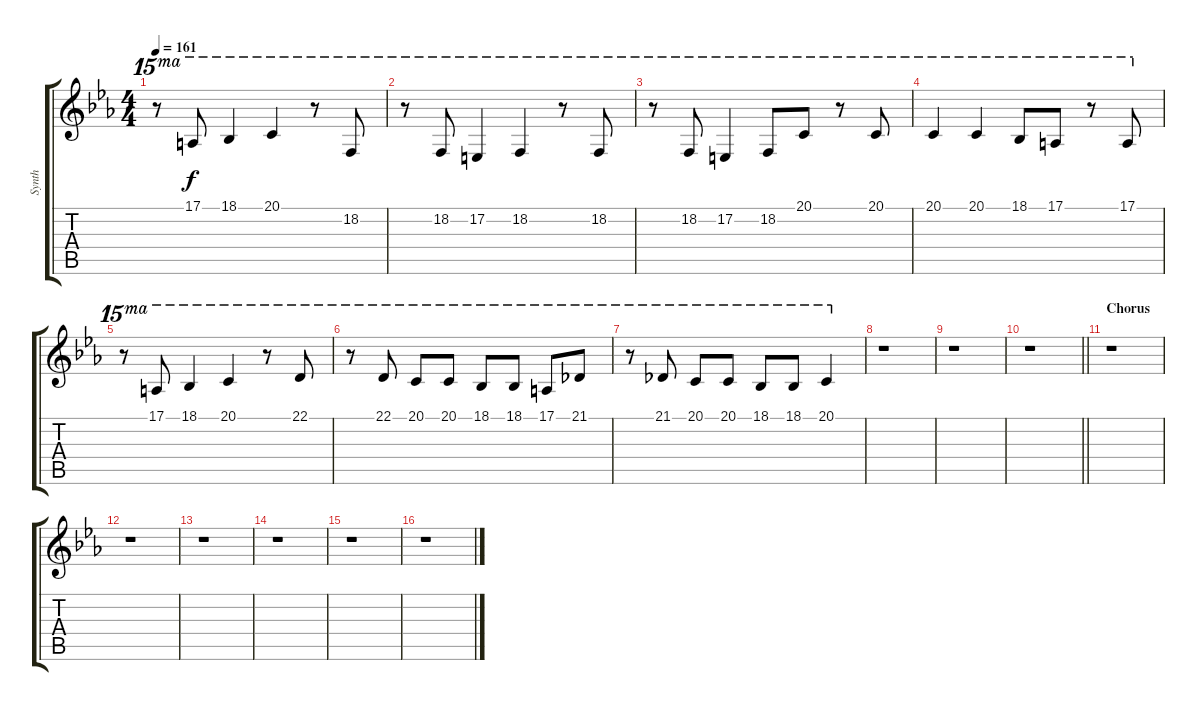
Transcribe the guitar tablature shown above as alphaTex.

\track ("Synth" "Synth") {instrument orchestrahit}
\staff {score tabs}
\tuning (E4 B3 G3 D3 A2 E2) {hide}
\ts (4 4)
\tempo 161
\clef g2
\ks eb
r.8{ot 15ma dy f} 17.1.8{ot 15ma} 18.1.4{ot 15ma} 20.1.4{ot 15ma} r.8{ot 15ma} 18.2.8{ot 15ma} |
r.8{ot 15ma} 18.2.8{ot 15ma} 17.2.4{ot 15ma} 18.2.4{ot 15ma} r.8{ot 15ma} 18.2.8{ot 15ma} |
r.8{ot 15ma} 18.2.8{ot 15ma} 17.2.4{ot 15ma} 18.2.8{ot 15ma} 20.1.8{ot 15ma} r.8{ot 15ma} 20.1.8{ot 15ma} |
20.1.4{ot 15ma} 20.1.4{ot 15ma} 18.1.8{ot 15ma} 17.1.8{ot 15ma} r.8{ot 15ma} 17.1.8{ot 15ma} |
r.8{ot 15ma} 17.1.8{ot 15ma} 18.1.4{ot 15ma} 20.1.4{ot 15ma} r.8{ot 15ma} 22.1.8{ot 15ma} |
r.8{ot 15ma} 22.1.8{ot 15ma} 20.1.8{ot 15ma} 20.1.8{ot 15ma} 18.1.8{ot 15ma} 18.1.8{ot 15ma} 17.1.8{ot 15ma} 21.1.8{ot 15ma} |
r.8{ot 15ma} 21.1.8{ot 15ma} 20.1.8{ot 15ma} 20.1.8{ot 15ma} 18.1.8{ot 15ma} 18.1.8{ot 15ma} 20.1.4{ot 15ma} |
r.1 |
r.1 |
\barLineRight lightlight
r.1 |
\section ("" "Chorus")
r.1 |
r.1 |
r.1 |
r.1 |
r.1 |
r.1
